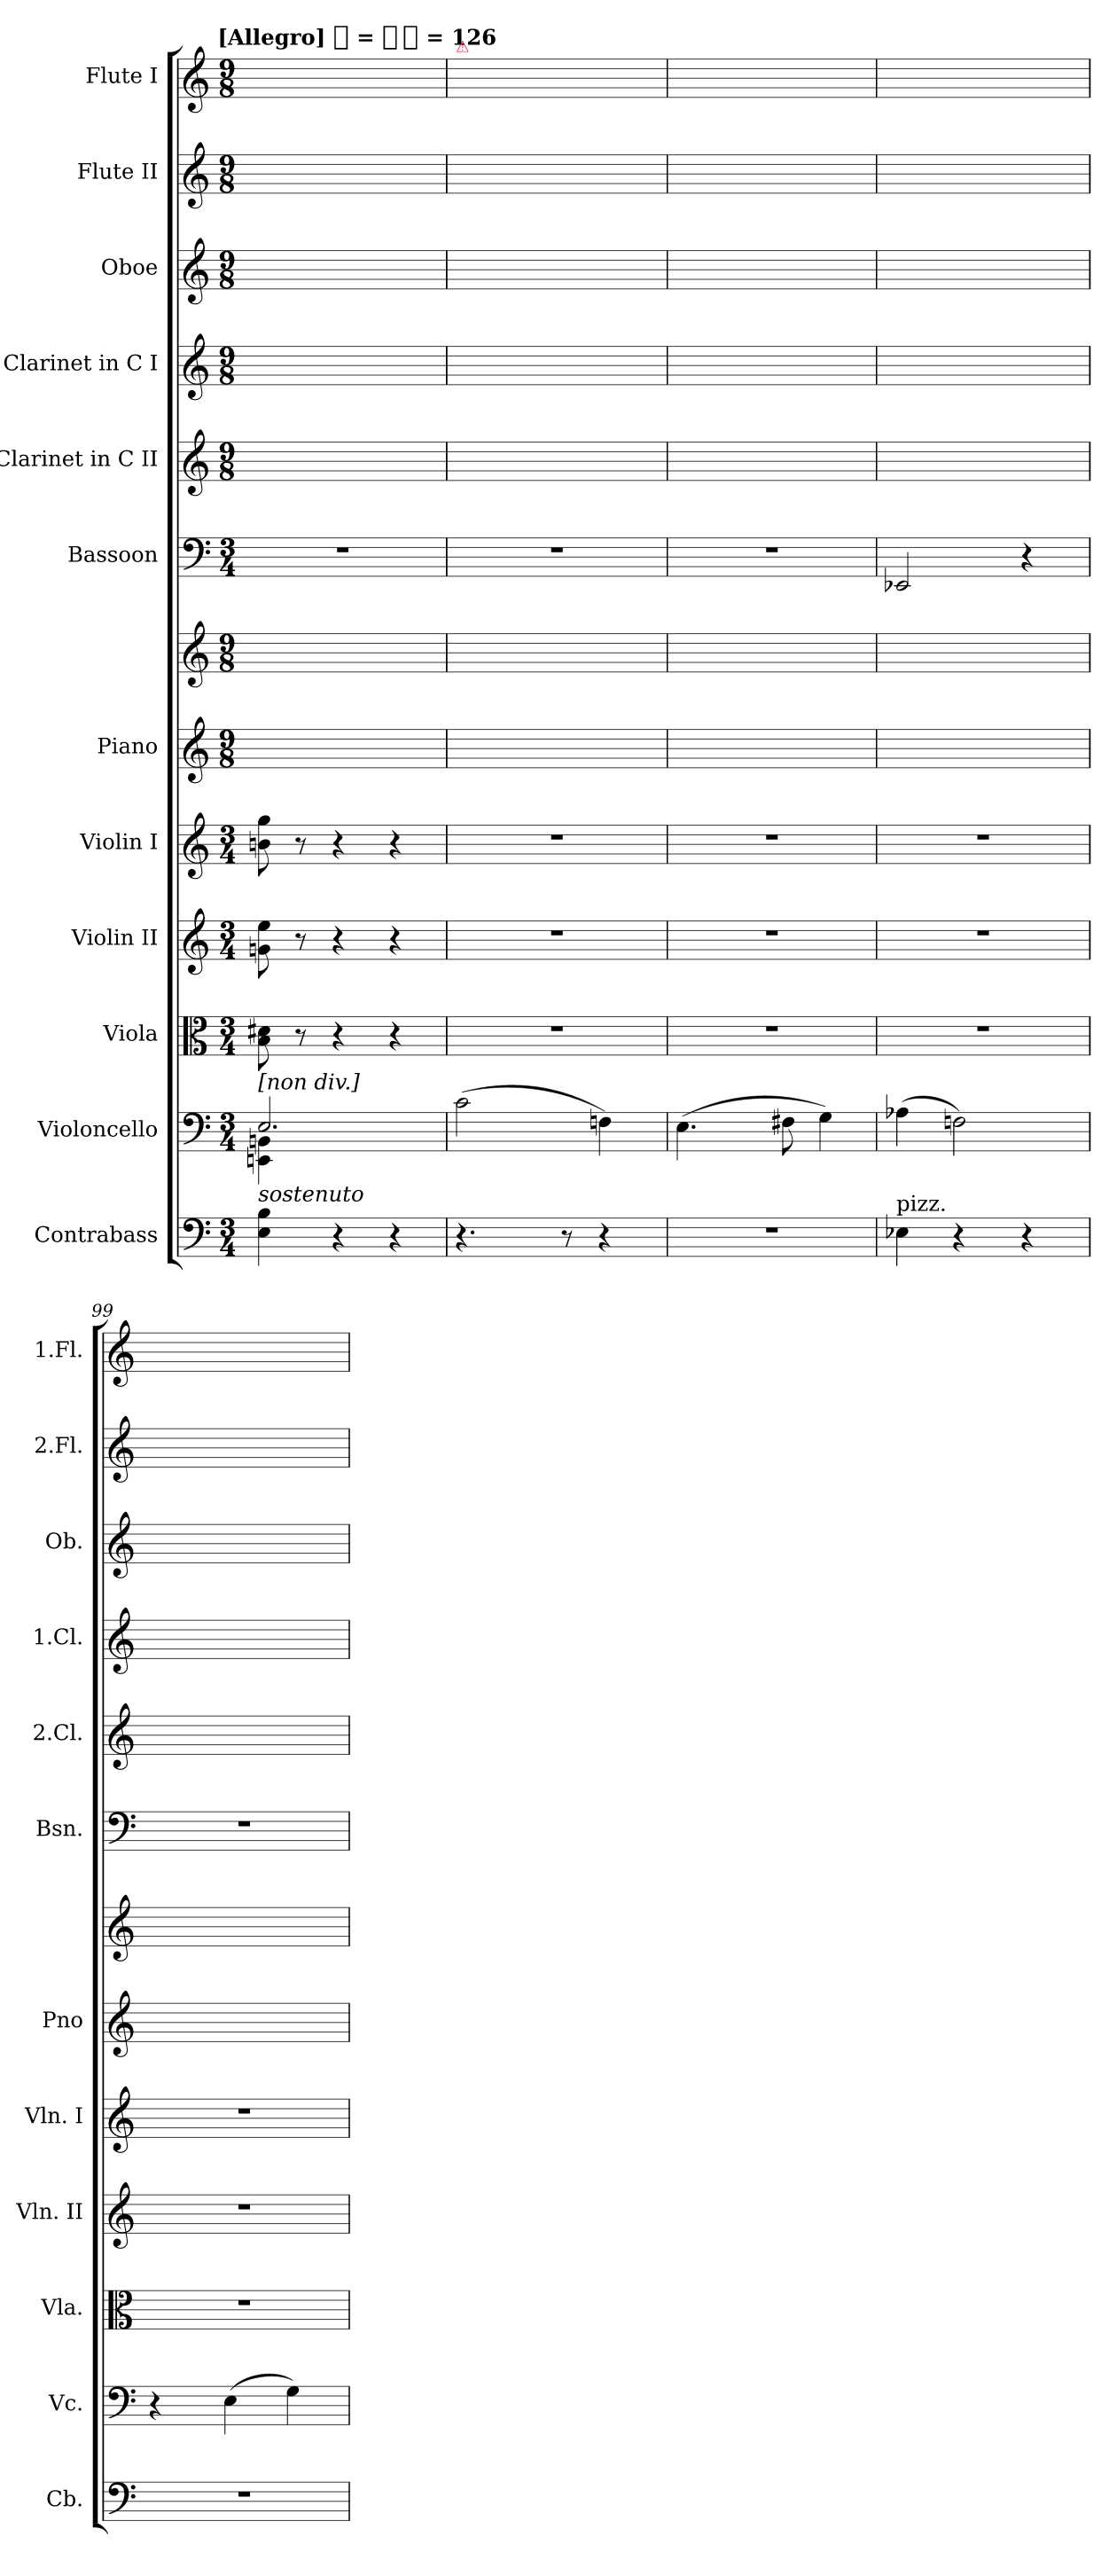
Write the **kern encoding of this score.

**kern	**kern	**kern	**kern	**kern	**kern	**kern	**kern	**kern	**kern	**kern	**kern	**kern
*part12	*part11	*part10	*part9	*part8	*part7	*part7	*part6	*part5	*part4	*part3	*part2	*part1
*staff13	*staff12	*staff11	*staff10	*staff9	*staff8	*staff7	*staff6	*staff5	*staff4	*staff3	*staff2	*staff1
*I"Contrabass	*I"Violoncello	*I"Viola	*I"Violin II	*I"Violin I	*I"Piano	*	*I"Bassoon	*I"Clarinet in C II	*I"Clarinet in C I	*I"Oboe	*I"Flute II	*I"Flute I
*I'Cb.	*I'Vc.	*I'Vla.	*I'Vln. II	*I'Vln. I	*I'Pno	*	*I'Bsn.	*I'2.Cl.	*I'1.Cl.	*I'Ob.	*I'2.Fl.	*I'1.Fl.
*clefF4	*clefF4	*clefC3	*clefG2	*clefG2	*clefG2	*clefG2	*clefF4	*clefG2	*clefG2	*clefG2	*clefG2	*clefG2
*ITrd7c12	*	*	*	*	*	*	*	*	*	*	*	*
*k[]	*k[]	*k[]	*k[]	*k[]	*k[]	*k[]	*k[]	*k[]	*k[]	*k[]	*k[]	*k[]
!!LO:TX:omd:t=[Allegro] [quarter] = [quarter-dot] = 126
*M3/4	*M3/4	*M3/4	*M3/4	*M3/4	*M9/8	*M9/8	*M3/4	*M9/8	*M9/8	*M9/8	*M9/8	*M9/8
*MM189	*MM189	*MM189	*MM189	*MM189	*MM189	*MM189	*MM189	*MM189	*MM189	*MM189	*MM189	*MM189
=	=	=	=	=	=	=	=	=	=	=	=	=
*	*^	*	*	*	*	*	*	*	*	*	*	*
*	*	*	*	*	*	*Xtuplet	*Xtuplet	*	*Xtuplet	*Xtuplet	*Xtuplet	*Xtuplet	*Xtuplet
!	!LO:TX:b:i:t=sostenuto	!	!	!	!	!	!	!	!	!	!	!	!
!	!LO:TX:a:t=[non div.]	!	!	!	!	!	!	!	!	!	!	!	!
4EE 4BB	2.E	4EEn 4BBn	8B 8d#X	8gn 8ee	8bn 8gg	12ryy	12ryy	2.r	12ryy	12ryy	12ryy	12ryy	12ryy
.	.	.	.	.	.	12ryy	12ryy	.	12ryy	12ryy	12ryy	12ryy	12ryy
.	.	.	8r	8r	8r	.	.	.	.	.	.	.	.
.	.	.	.	.	.	12ryy	12ryy	.	12ryy	12ryy	12ryy	12ryy	12ryy
4r	.	2ryy	4r	4r	4r	6ryy	6ryy	.	6ryy	6ryy	6ryy	6ryy	6ryy
.	.	.	.	.	.	12ryy	12ryy	.	12ryy	12ryy	12ryy	12ryy	12ryy
4r	.	.	4r	4r	4r	6ryy	6ryy	.	6ryy	6ryy	6ryy	6ryy	6ryy
.	.	.	.	.	.	12ryy	12ryy	.	12ryy	12ryy	12ryy	12ryy	12ryy
*	*v	*v	*	*	*	*	*	*	*	*	*	*	*
=96	=96	=96	=96	=96	=96	=96	=96	=96	=96	=96	=96	=96
!	!	!	!	!	!	!	!	!	!	!	!	!LO:TX:a:color=crimson:t=⚠
4.r	(2c	2.r	2.r	2.r	12ryy	12ryy	2.r	12ryy	12ryy	12ryy	12ryy	12ryy
.	.	.	.	.	12ryy	12ryy	.	12ryy	12ryy	12ryy	12ryy	12ryy
.	.	.	.	.	12ryy	12ryy	.	12ryy	12ryy	12ryy	12ryy	12ryy
.	.	.	.	.	12ryy	12ryy	.	12ryy	12ryy	12ryy	12ryy	12ryy
.	.	.	.	.	12ryy	12ryy	.	12ryy	12ryy	12ryy	12ryy	12ryy
8r	.	.	.	.	.	.	.	.	.	.	.	.
.	.	.	.	.	12ryy	12ryy	.	12ryy	12ryy	12ryy	12ryy	12ryy
4r	4Fn)	.	.	.	12ryy	12ryy	.	12ryy	12ryy	12ryy	12ryy	12ryy
.	.	.	.	.	12ryy	12ryy	.	12ryy	12ryy	12ryy	12ryy	12ryy
.	.	.	.	.	12ryy	12ryy	.	12ryy	12ryy	12ryy	12ryy	12ryy
=97	=97	=97	=97	=97	=97	=97	=97	=97	=97	=97	=97	=97
2.r	(4.E	2.r	2.r	2.r	12ryy	12ryy	2.r	12ryy	12ryy	12ryy	12ryy	12ryy
.	.	.	.	.	6ryy	6ryy	.	6ryy	12ryy	6ryy	6ryy	6ryy
.	.	.	.	.	.	.	.	.	12ryy	.	.	.
.	.	.	.	.	12ryy	12ryy	.	12ryy	12ryy	12ryy	12ryy	12ryy
.	.	.	.	.	12ryy	12ryy	.	12ryy	12ryy	12ryy	12ryy	12ryy
.	8F#X	.	.	.	.	.	.	.	.	.	.	.
.	.	.	.	.	12ryy	12ryy	.	12ryy	12ryy	12ryy	12ryy	12ryy
.	4G)	.	.	.	6ryy	6ryy	.	6ryy	6ryy	6ryy	6ryy	6ryy
.	.	.	.	.	12ryy	12ryy	.	12ryy	12ryy	12ryy	12ryy	12ryy
=98	=98	=98	=98	=98	=98	=98	=98	=98	=98	=98	=98	=98
!LO:TX:a:t=pizz.	!	!	!	!	!	!	!	!	!	!	!	!
4EE-X	(4A-X	2.r	2.r	2.r	12ryy	12ryy	2EE-X	12ryy	12ryy	12ryy	12ryy	12ryy
.	.	.	.	.	6ryy	6ryy	.	6ryy	6ryy	6ryy	6ryy	6ryy
4r	2Fn)	.	.	.	12ryy	12ryy	.	12ryy	12ryy	12ryy	12ryy	12ryy
.	.	.	.	.	12ryy	12ryy	.	12ryy	12ryy	12ryy	12ryy	12ryy
.	.	.	.	.	12ryy	12ryy	.	12ryy	12ryy	12ryy	12ryy	12ryy
4r	.	.	.	.	12ryy	12ryy	4r	12ryy	12ryy	12ryy	12ryy	12ryy
.	.	.	.	.	12ryy	12ryy	.	12ryy	12ryy	12ryy	12ryy	12ryy
.	.	.	.	.	12ryy	12ryy	.	12ryy	12ryy	12ryy	12ryy	12ryy
=99	=99	=99	=99	=99	=99	=99	=99	=99	=99	=99	=99	=99
2.r	4r	2.r	2.r	2.r	12ryy	12ryy	2.r	12ryy	12ryy	12ryy	12ryy	12ryy
.	.	.	.	.	12ryy	12ryy	.	12ryy	12ryy	12ryy	12ryy	12ryy
.	.	.	.	.	12ryy	12ryy	.	12ryy	12ryy	12ryy	12ryy	12ryy
.	(4E	.	.	.	6ryy	6ryy	.	6ryy	6ryy	6ryy	6ryy	6ryy
.	.	.	.	.	12ryy	12ryy	.	12ryy	12ryy	12ryy	12ryy	12ryy
.	4G)	.	.	.	6ryy	6ryy	.	6ryy	6ryy	6ryy	6ryy	6ryy
.	.	.	.	.	12ryy	12ryy	.	12ryy	12ryy	12ryy	12ryy	12ryy
=	=	=	=	=	=	=	=	=	=	=	=	=
*-	*-	*-	*-	*-	*-	*-	*-	*-	*-	*-	*-	*-
